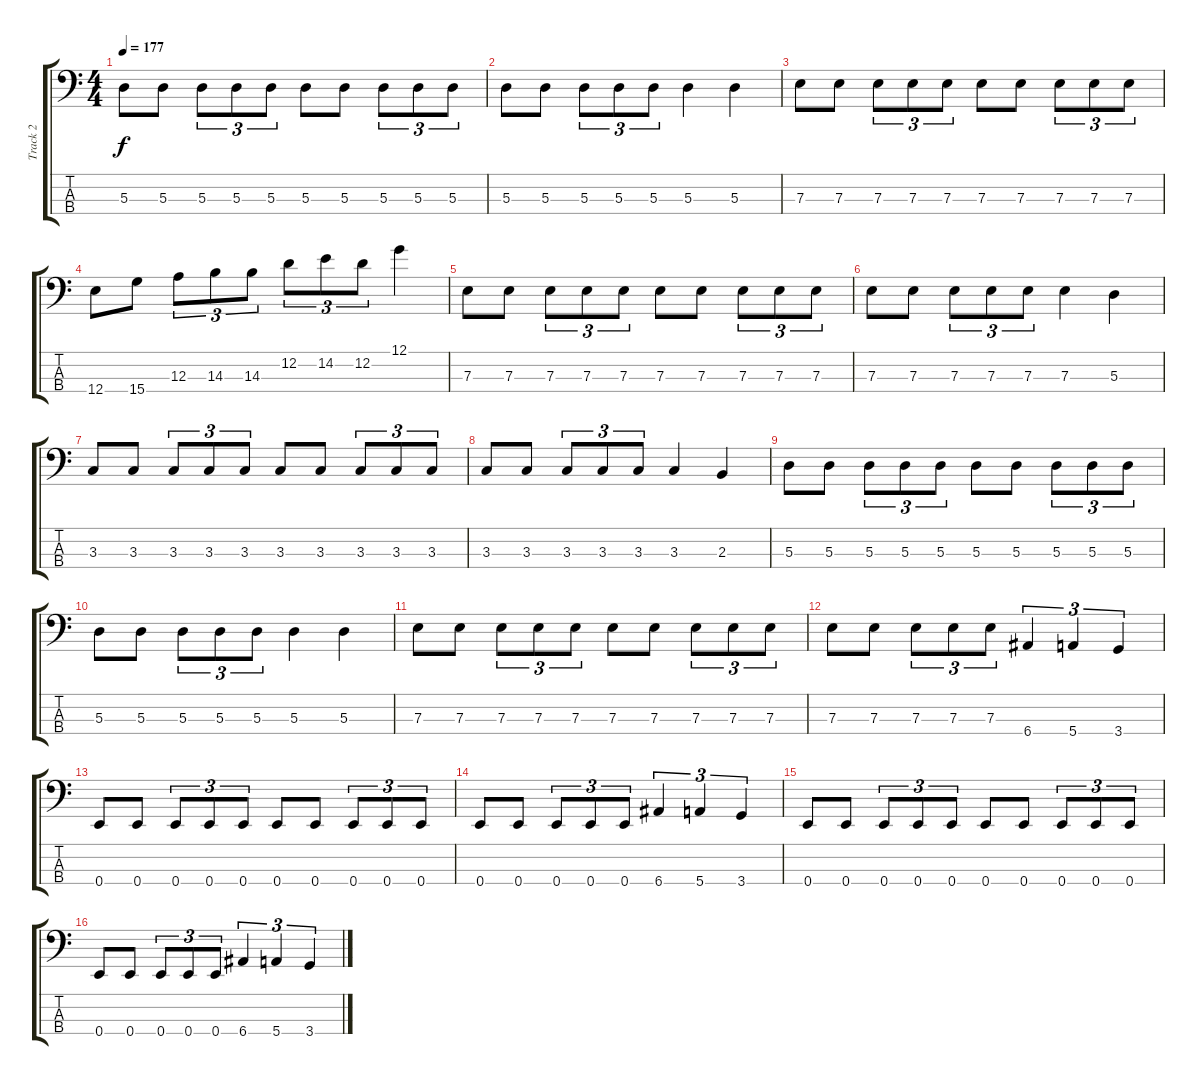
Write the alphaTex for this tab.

\track ("Track 2" "Track 2") {instrument electricbassfinger}
\staff {score tabs}
\tuning (G2 D2 A1 E1) {hide}
\ts (4 4)
\tempo 177
\clef f4
\ks c
5.3.8{dy f} 5.3.8 5.3.8{tu (3 2)} 5.3.8{tu (3 2)} 5.3.8{tu (3 2)} 5.3.8 5.3.8 5.3.8{tu (3 2)} 5.3.8{tu (3 2)} 5.3.8{tu (3 2)} |
5.3.8 5.3.8 5.3.8{tu (3 2)} 5.3.8{tu (3 2)} 5.3.8{tu (3 2)} 5.3.4 5.3.4 |
7.3.8 7.3.8 7.3.8{tu (3 2)} 7.3.8{tu (3 2)} 7.3.8{tu (3 2)} 7.3.8 7.3.8 7.3.8{tu (3 2)} 7.3.8{tu (3 2)} 7.3.8{tu (3 2)} |
12.4.8 15.4.8 12.3.8{tu (3 2)} 14.3.8{tu (3 2)} 14.3.8{tu (3 2)} 12.2.8{tu (3 2)} 14.2.8{tu (3 2)} 12.2.8{tu (3 2)} 12.1.4 |
7.3.8 7.3.8 7.3.8{tu (3 2)} 7.3.8{tu (3 2)} 7.3.8{tu (3 2)} 7.3.8 7.3.8 7.3.8{tu (3 2)} 7.3.8{tu (3 2)} 7.3.8{tu (3 2)} |
7.3.8 7.3.8 7.3.8{tu (3 2)} 7.3.8{tu (3 2)} 7.3.8{tu (3 2)} 7.3.4 5.3.4 |
3.3.8 3.3.8 3.3.8{tu (3 2)} 3.3.8{tu (3 2)} 3.3.8{tu (3 2)} 3.3.8 3.3.8 3.3.8{tu (3 2)} 3.3.8{tu (3 2)} 3.3.8{tu (3 2)} |
3.3.8 3.3.8 3.3.8{tu (3 2)} 3.3.8{tu (3 2)} 3.3.8{tu (3 2)} 3.3.4 2.3.4 |
5.3.8 5.3.8 5.3.8{tu (3 2)} 5.3.8{tu (3 2)} 5.3.8{tu (3 2)} 5.3.8 5.3.8 5.3.8{tu (3 2)} 5.3.8{tu (3 2)} 5.3.8{tu (3 2)} |
5.3.8 5.3.8 5.3.8{tu (3 2)} 5.3.8{tu (3 2)} 5.3.8{tu (3 2)} 5.3.4 5.3.4 |
7.3.8 7.3.8 7.3.8{tu (3 2)} 7.3.8{tu (3 2)} 7.3.8{tu (3 2)} 7.3.8 7.3.8 7.3.8{tu (3 2)} 7.3.8{tu (3 2)} 7.3.8{tu (3 2)} |
7.3.8 7.3.8 7.3.8{tu (3 2)} 7.3.8{tu (3 2)} 7.3.8{tu (3 2)} 6.4.4{tu (3 2)} 5.4.4{tu (3 2)} 3.4.4{tu (3 2)} |
0.4.8 0.4.8 0.4.8{tu (3 2)} 0.4.8{tu (3 2)} 0.4.8{tu (3 2)} 0.4.8 0.4.8 0.4.8{tu (3 2)} 0.4.8{tu (3 2)} 0.4.8{tu (3 2)} |
0.4.8 0.4.8 0.4.8{tu (3 2)} 0.4.8{tu (3 2)} 0.4.8{tu (3 2)} 6.4.4{tu (3 2)} 5.4.4{tu (3 2)} 3.4.4{tu (3 2)} |
0.4.8 0.4.8 0.4.8{tu (3 2)} 0.4.8{tu (3 2)} 0.4.8{tu (3 2)} 0.4.8 0.4.8 0.4.8{tu (3 2)} 0.4.8{tu (3 2)} 0.4.8{tu (3 2)} |
0.4.8 0.4.8 0.4.8{tu (3 2)} 0.4.8{tu (3 2)} 0.4.8{tu (3 2)} 6.4.4{tu (3 2)} 5.4.4{tu (3 2)} 3.4.4{tu (3 2)}
